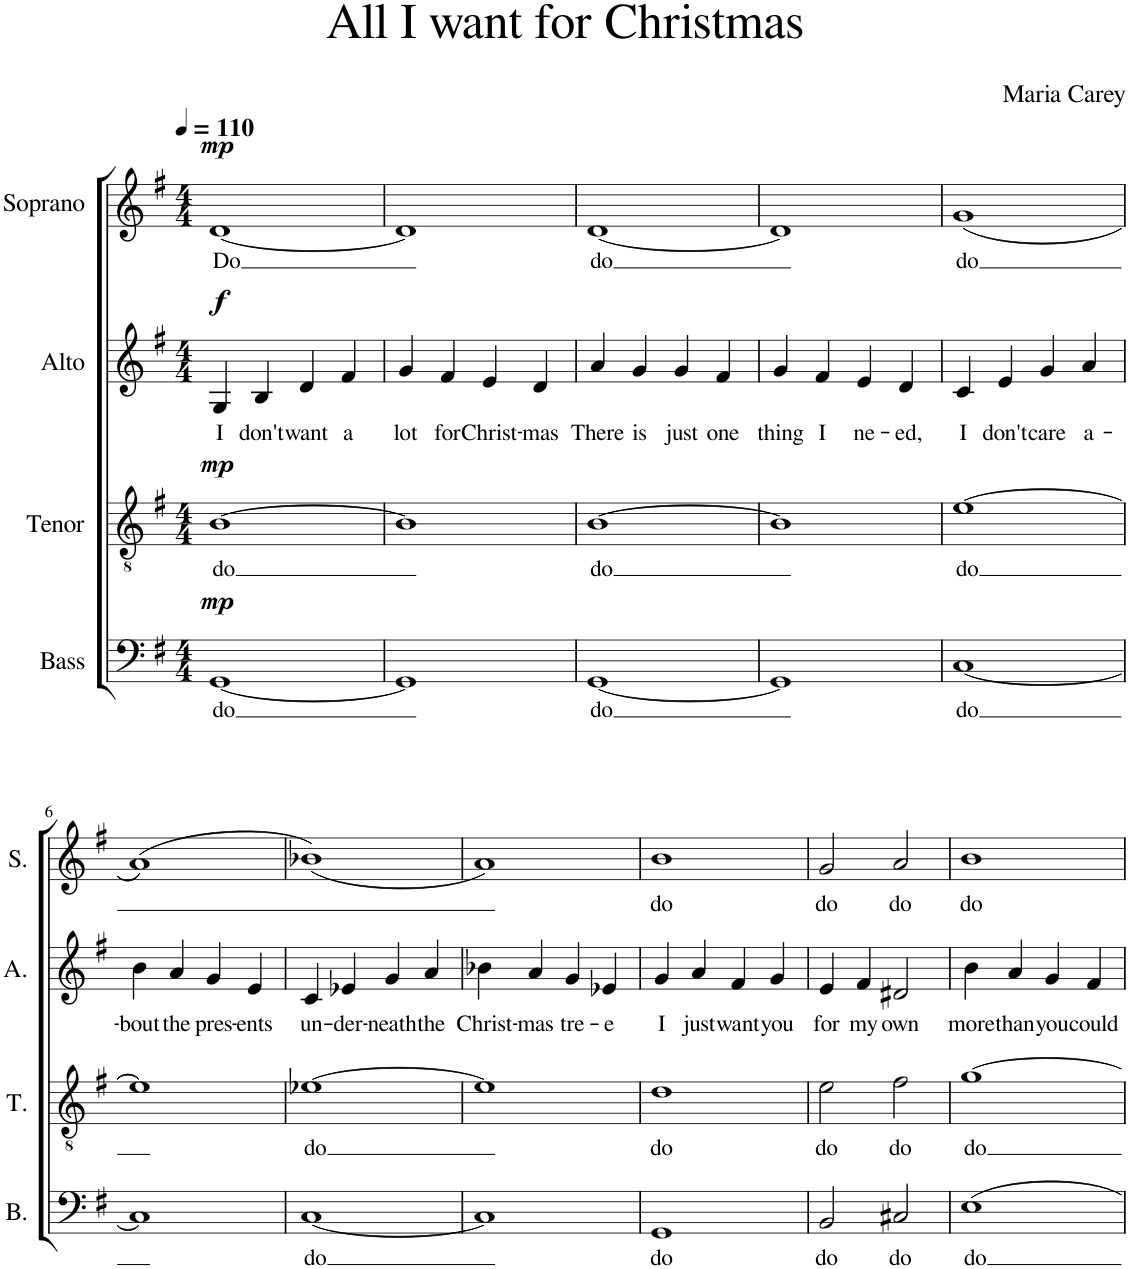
**kern	**text	**dynam	**kern	**text	**dynam	**kern	**text	**dynam	**kern	**text	**dynam
*part4	*part4	*part4	*part3	*part3	*part3	*part2	*part2	*part2	*part1	*part1	*part1
*staff4	*staff4	*staff4	*staff3	*staff3	*staff3	*staff2	*staff2	*staff2	*staff1	*staff1	*staff1
*I"Bass	*	*	*I"Tenor	*	*	*I"Alto	*	*	*I"Soprano	*	*
*I'B.	*	*	*I'T.	*	*	*I'A.	*	*	*I'S.	*	*
*clefF4	*	*	*clefGv2	*	*	*clefG2	*	*	*clefG2	*	*
*k[f#]	*	*	*k[f#]	*	*	*k[f#]	*	*	*k[f#]	*	*
*M4/4	*	*	*M4/4	*	*	*M4/4	*	*	*M4/4	*	*
*MM110	*	*	*MM110	*	*	*MM110	*	*	*MM110	*	*
=1	=1	=1	=1	=1	=1	=1	=1	=1	=1	=1	=1
!	!LO:LY:b	!LO:DY:a	!	!LO:LY:b	!LO:DY:a	!	!LO:LY:b	!LO:DY:a	!	!LO:LY:b	!LO:DY:a
[1GG	do	mp	[1B	do	mp	4G/	I	f	[1d	Do	mp
!	!	!	!	!	!	!	!LO:LY:b	!	!	!	!
.	.	.	.	.	.	4B/	don't	.	.	.	.
!	!	!	!	!	!	!	!LO:LY:b	!	!	!	!
.	.	.	.	.	.	4d/	want	.	.	.	.
!	!	!	!	!	!	!	!LO:LY:b	!	!	!	!
.	.	.	.	.	.	4f#/	a	.	.	.	.
=2	=2	=2	=2	=2	=2	=2	=2	=2	=2	=2	=2
!	!	!	!	!	!	!	!LO:LY:b	!	!	!	!
1GG]	.	.	1B]	.	.	4g/	lot	.	1d]	.	.
!	!	!	!	!	!	!	!LO:LY:b	!	!	!	!
.	.	.	.	.	.	4f#/	for	.	.	.	.
!	!	!	!	!	!	!	!LO:LY:b	!	!	!	!
.	.	.	.	.	.	4e/	Christ-	.	.	.	.
!	!	!	!	!	!	!	!LO:LY:b	!	!	!	!
.	.	.	.	.	.	4d/	-mas	.	.	.	.
=3	=3	=3	=3	=3	=3	=3	=3	=3	=3	=3	=3
!	!LO:LY:b	!	!	!LO:LY:b	!	!	!LO:LY:b	!	!	!LO:LY:b	!
[1GG	do	.	[1B	do	.	4a/	There	.	[1d	do	.
!	!	!	!	!	!	!	!LO:LY:b	!	!	!	!
.	.	.	.	.	.	4g/	is	.	.	.	.
!	!	!	!	!	!	!	!LO:LY:b	!	!	!	!
.	.	.	.	.	.	4g/	just	.	.	.	.
!	!	!	!	!	!	!	!LO:LY:b	!	!	!	!
.	.	.	.	.	.	4f#/	one	.	.	.	.
=4	=4	=4	=4	=4	=4	=4	=4	=4	=4	=4	=4
!	!	!	!	!	!	!	!LO:LY:b	!	!	!	!
1GG]	.	.	1B]	.	.	4g/	thing	.	1d]	.	.
!	!	!	!	!	!	!	!LO:LY:b	!	!	!	!
.	.	.	.	.	.	4f#/	I	.	.	.	.
!	!	!	!	!	!	!	!LO:LY:b	!	!	!	!
.	.	.	.	.	.	4e/	ne-	.	.	.	.
!	!	!	!	!	!	!	!LO:LY:b	!	!	!	!
.	.	.	.	.	.	4d/	-ed,	.	.	.	.
=5	=5	=5	=5	=5	=5	=5	=5	=5	=5	=5	=5
!	!LO:LY:b	!	!	!LO:LY:b	!	!	!LO:LY:b	!	!	!LO:LY:b	!
[1C	do	.	[1e	do	.	4c/	I	.	(1g	do	.
!	!	!	!	!	!	!	!LO:LY:b	!	!	!	!
.	.	.	.	.	.	4e/	don't	.	.	.	.
!	!	!	!	!	!	!	!LO:LY:b	!	!	!	!
.	.	.	.	.	.	4g/	care	.	.	.	.
!	!	!	!	!	!	!	!LO:LY:b	!	!	!	!
.	.	.	.	.	.	4a/	a-	.	.	.	.
!!LO:LB:g=z
=6	=6	=6	=6	=6	=6	=6	=6	=6	=6	=6	=6
!	!	!	!	!	!	!	!LO:LY:b	!	!	!	!
1C]	.	.	1e]	.	.	4b\	-bout	.	(1a)	.	.
!	!	!	!	!	!	!	!LO:LY:b	!	!	!	!
.	.	.	.	.	.	4a/	the	.	.	.	.
!	!	!	!	!	!	!	!LO:LY:b	!	!	!	!
.	.	.	.	.	.	4g/	pres-	.	.	.	.
!	!	!	!	!	!	!	!LO:LY:b	!	!	!	!
.	.	.	.	.	.	4e/	-ents	.	.	.	.
=7	=7	=7	=7	=7	=7	=7	=7	=7	=7	=7	=7
!	!LO:LY:b	!	!	!LO:LY:b	!	!	!LO:LY:b	!	!	!	!
[1C	do	.	[1e-X	do	.	4c/	un-	.	(<1b-X)	.	.
!	!	!	!	!	!	!	!LO:LY:b	!	!	!	!
.	.	.	.	.	.	4e-X/	-der-	.	.	.	.
!	!	!	!	!	!	!	!LO:LY:b	!	!	!	!
.	.	.	.	.	.	4g/	-neath	.	.	.	.
!	!	!	!	!	!	!	!LO:LY:b	!	!	!	!
.	.	.	.	.	.	4a/	the	.	.	.	.
=8	=8	=8	=8	=8	=8	=8	=8	=8	=8	=8	=8
!	!	!	!	!	!	!	!LO:LY:b	!	!	!	!
1C]	.	.	1e-]	.	.	4b-X\	Christ-	.	1a)	.	.
!	!	!	!	!	!	!	!LO:LY:b	!	!	!	!
.	.	.	.	.	.	4a/	-mas	.	.	.	.
!	!	!	!	!	!	!	!LO:LY:b	!	!	!	!
.	.	.	.	.	.	4g/	tre-	.	.	.	.
!	!	!	!	!	!	!	!LO:LY:b	!	!	!	!
.	.	.	.	.	.	4e-X/	-e	.	.	.	.
=9	=9	=9	=9	=9	=9	=9	=9	=9	=9	=9	=9
!	!LO:LY:b	!	!	!LO:LY:b	!	!	!LO:LY:b	!	!	!LO:LY:b	!
1GG	do	.	1d	do	.	4g/	I	.	1b	do	.
!	!	!	!	!	!	!	!LO:LY:b	!	!	!	!
.	.	.	.	.	.	4a/	just	.	.	.	.
!	!	!	!	!	!	!	!LO:LY:b	!	!	!	!
.	.	.	.	.	.	4f#/	want	.	.	.	.
!	!	!	!	!	!	!	!LO:LY:b	!	!	!	!
.	.	.	.	.	.	4g/	you	.	.	.	.
=10	=10	=10	=10	=10	=10	=10	=10	=10	=10	=10	=10
!	!LO:LY:b	!	!	!LO:LY:b	!	!	!LO:LY:b	!	!	!LO:LY:b	!
2BB/	do	.	2e\	do	.	4e/	for	.	2g/	do	.
!	!	!	!	!	!	!	!LO:LY:b	!	!	!	!
.	.	.	.	.	.	4f#/	my	.	.	.	.
!	!LO:LY:b	!	!	!LO:LY:b	!	!	!LO:LY:b	!	!	!LO:LY:b	!
2C#X/	do	.	2f#\	do	.	2d#X/	own	.	2a/	do	.
=11	=11	=11	=11	=11	=11	=11	=11	=11	=11	=11	=11
!	!LO:LY:b	!	!	!LO:LY:b	!	!	!LO:LY:b	!	!	!LO:LY:b	!
1E	do	.	[1g	do	.	4b\	more	.	1b	do	.
!	!	!	!	!	!	!	!LO:LY:b	!	!	!	!
.	.	.	.	.	.	4a/	than	.	.	.	.
!	!	!	!	!	!	!	!LO:LY:b	!	!	!	!
.	.	.	.	.	.	4g/	you	.	.	.	.
!	!	!	!	!	!	!	!LO:LY:b	!	!	!	!
.	.	.	.	.	.	4f#/	could	.	.	.	.
=	=	=	=	=	=	=	=	=	=	=	=
*-	*-	*-	*-	*-	*-	*-	*-	*-	*-	*-	*-
